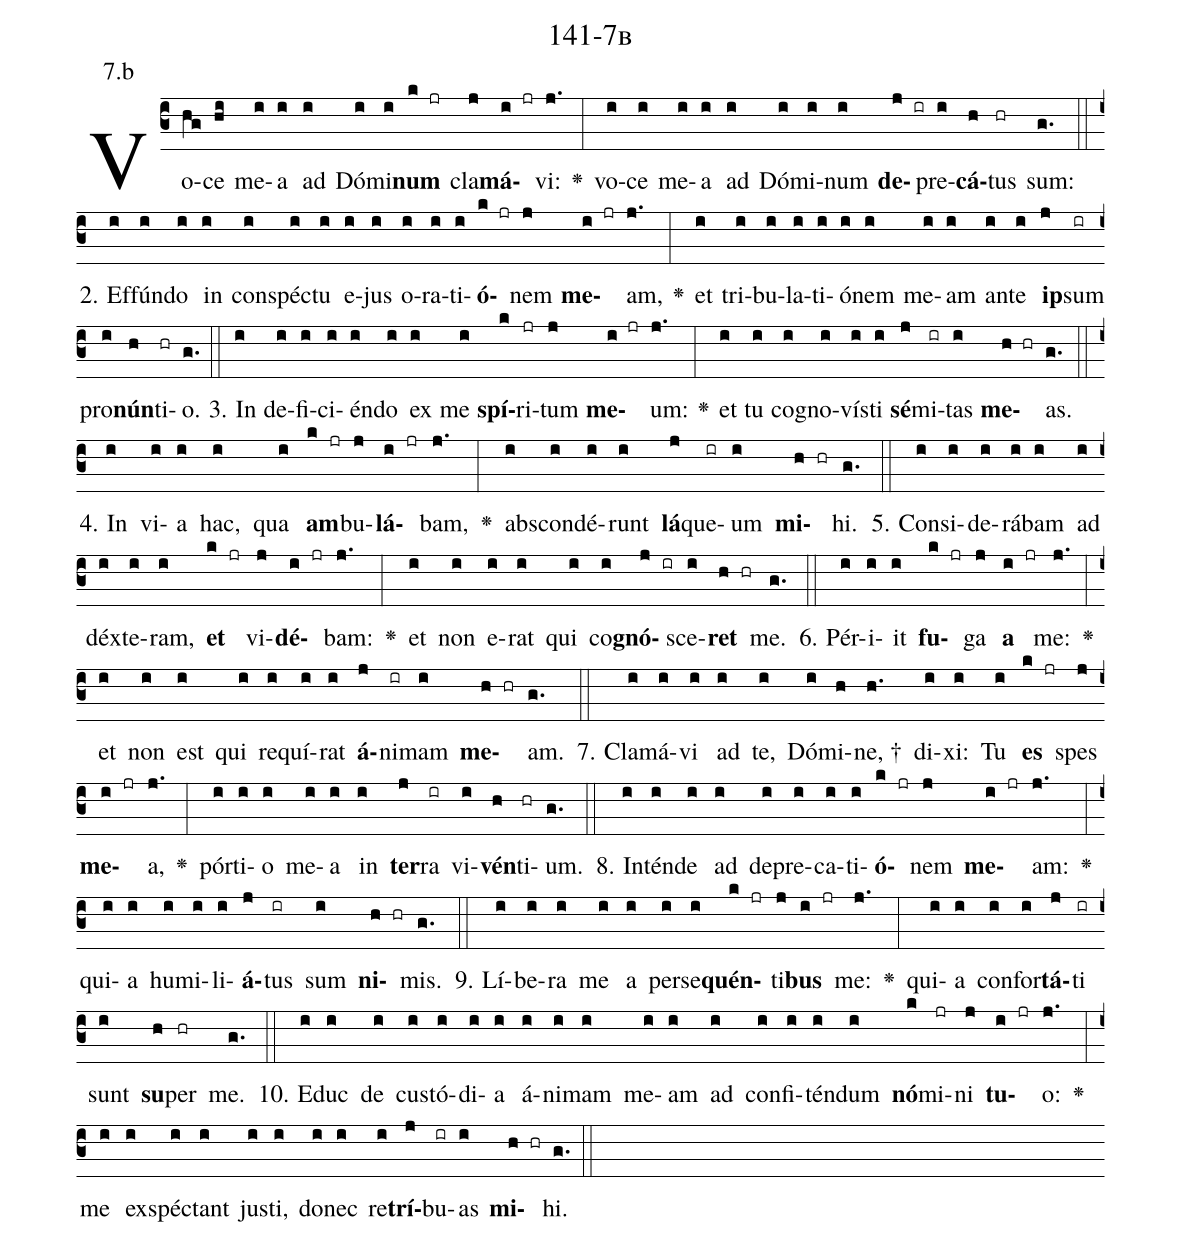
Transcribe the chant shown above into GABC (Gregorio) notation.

name: 141-7b;
annotation: 7.b;
%%
(c3)Vo(hg)ce(hi) me(i)a(i) ad(i) Dó(i)mi(i)<b>num</b>(k jr) cla(j)<b>má</b>(i jr)vi:(j.) <v>\greheightstar</v>(:) vo(i)ce(i) me(i)a(i) ad(i) Dó(i)mi(i)num(i) <b>de</b>(j ir)pre(i)<b>cá</b>(h)tus(hr) sum:(g.) (::)
2. Ef(i)fún(i)do(i) in(i) con(i)spéc(i)tu(i) e(i)jus(i) o(i)ra(i)ti(i)<b>ó</b>(k jr)nem(j) <b>me</b>(i jr)am,(j.) <v>\greheightstar</v>(:) et(i) tri(i)bu(i)la(i)ti(i)ó(i)nem(i) me(i)am(i) an(i)te(i) <b>ip</b>(j)sum(ir) pro(i)<b>nún</b>(h)ti(hr)o.(g.) (::)
3. In(i) de(i)fi(i)ci(i)én(i)do(i) ex(i) me(i) <b>spí</b>(k)ri(jr)tum(j) <b>me</b>(i jr)um:(j.) <v>\greheightstar</v>(:) et(i) tu(i) co(i)gno(i)vís(i)ti(i) <b>sé</b>(j)mi(ir)tas(i) <b>me</b>(h hr)as.(g.) (::)
4. In(i) vi(i)a(i) hac,(i) qua(i) <b>am</b>(k jr)bu(j)<b>lá</b>(i jr)bam,(j.) <v>\greheightstar</v>(:) abs(i)con(i)dé(i)runt(i) <b>lá</b>(j)que(ir)um(i) <b>mi</b>(h hr)hi.(g.) (::)
5. Con(i)si(i)de(i)rá(i)bam(i) ad(i) déx(i)te(i)ram,(i) <b>et</b>(k jr) vi(j)<b>dé</b>(i jr)bam:(j.) <v>\greheightstar</v>(:) et(i) non(i) e(i)rat(i) qui(i) co(i)<b>gnó</b>(j ir)sce(i)<b>ret</b>(h hr) me.(g.) (::)
6. Pér(i)i(i)it(i) <b>fu</b>(k jr)ga(j) <b>a</b>(i jr) me:(j.) <v>\greheightstar</v>(:) et(i) non(i) est(i) qui(i) re(i)quí(i)rat(i) <b>á</b>(j)ni(ir)mam(i) <b>me</b>(h hr)am.(g.) (::)
7. Cla(i)má(i)vi(i) ad(i) te,(i) Dó(i)mi(h)ne, †(h.) di(i)xi:(i) Tu(i) <b>es</b>(k jr) spes(j) <b>me</b>(i jr)a,(j.) <v>\greheightstar</v>(:) pór(i)ti(i)o(i) me(i)a(i) in(i) <b>ter</b>(j)ra(ir) vi(i)<b>vén</b>(h)ti(hr)um.(g.) (::)
8. In(i)tén(i)de(i) ad(i) de(i)pre(i)ca(i)ti(i)<b>ó</b>(k jr)nem(j) <b>me</b>(i jr)am:(j.) <v>\greheightstar</v>(:) qui(i)a(i) hu(i)mi(i)li(i)<b>á</b>(j)tus(ir) sum(i) <b>ni</b>(h hr)mis.(g.) (::)
9. Lí(i)be(i)ra(i) me(i) a(i) per(i)se(i)<b>quén</b>(k jr)ti(j)<b>bus</b>(i jr) me:(j.) <v>\greheightstar</v>(:) qui(i)a(i) con(i)for(i)<b>tá</b>(j)ti(ir) sunt(i) <b>su</b>(h)per(hr) me.(g.) (::)
10. E(i)duc(i) de(i) cus(i)tó(i)di(i)a(i) á(i)ni(i)mam(i) me(i)am(i) ad(i) con(i)fi(i)tén(i)dum(i) <b>nó</b>(k)mi(jr)ni(j) <b>tu</b>(i jr)o:(j.) <v>\greheightstar</v>(:) me(i) ex(i)spéc(i)tant(i) jus(i)ti,(i) do(i)nec(i) re(i)<b>trí</b>(j)bu(ir)as(i) <b>mi</b>(h hr)hi.(g.) (::)
